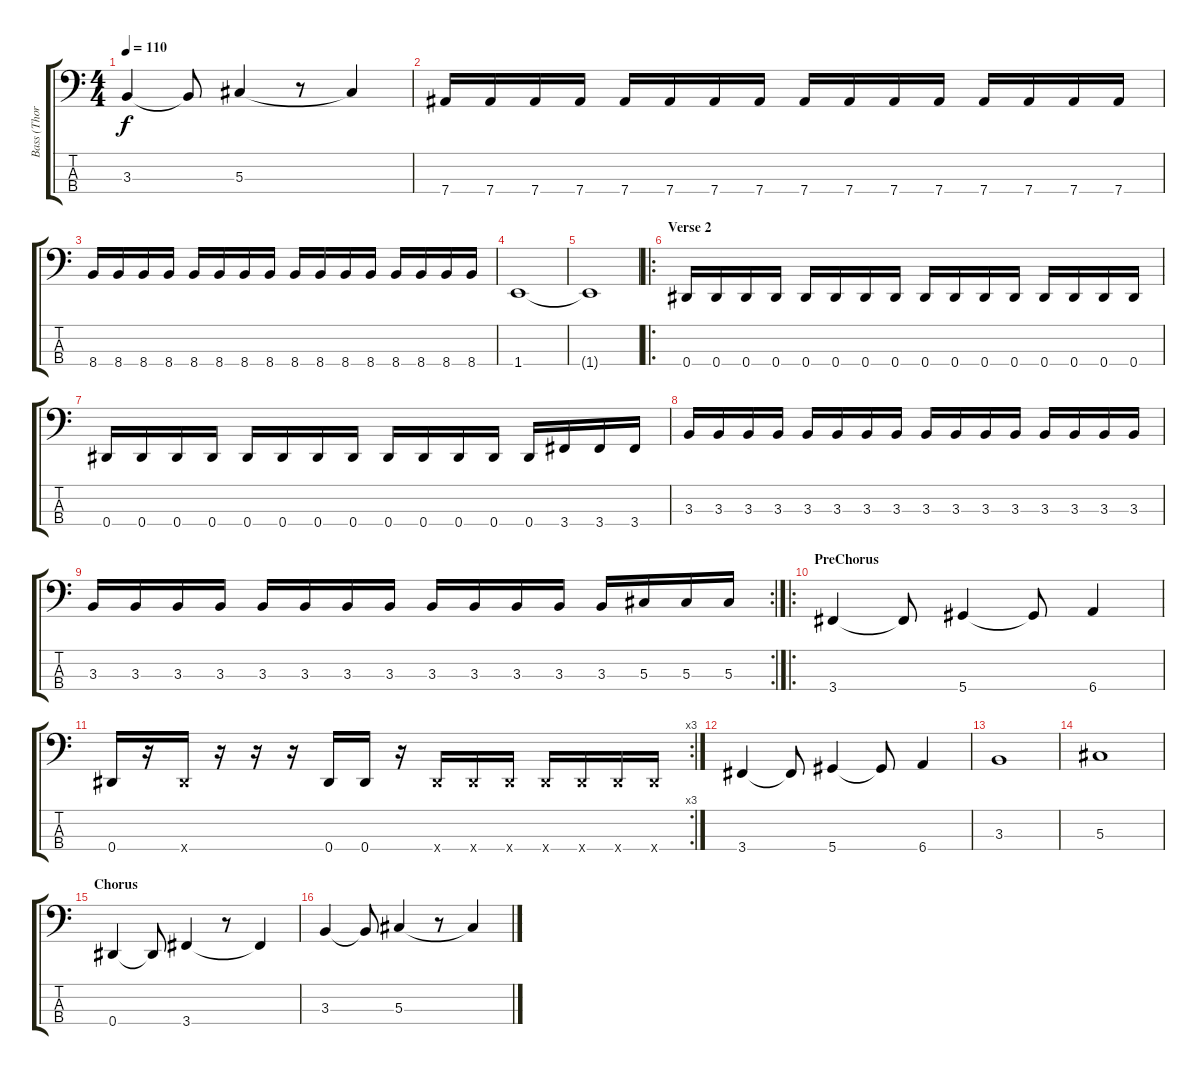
\track ("Bass (Thorsten)" "Bass (Thor") {instrument electricbasspick}
\staff {score tabs}
\tuning (Gb2 Db2 Ab1 Eb1) {hide}
\ts (4 4)
\tempo 110
\clef f4
\ks c
3.3.4{dy f} 3.3{t}.8 5.3.4 r.8 5.3{t}.4 |
7.4.16 7.4.16 7.4.16 7.4.16 7.4.16 7.4.16 7.4.16 7.4.16 7.4.16 7.4.16 7.4.16 7.4.16 7.4.16 7.4.16 7.4.16 7.4.16 |
8.4.16 8.4.16 8.4.16 8.4.16 8.4.16 8.4.16 8.4.16 8.4.16 8.4.16 8.4.16 8.4.16 8.4.16 8.4.16 8.4.16 8.4.16 8.4.16 |
1.4.1 |
1.4{t}.1 |
\ro
\section ("" "Verse 2")
0.4.16 0.4.16 0.4.16 0.4.16 0.4.16 0.4.16 0.4.16 0.4.16 0.4.16 0.4.16 0.4.16 0.4.16 0.4.16 0.4.16 0.4.16 0.4.16 |
0.4.16 0.4.16 0.4.16 0.4.16 0.4.16 0.4.16 0.4.16 0.4.16 0.4.16 0.4.16 0.4.16 0.4.16 0.4.16 3.4.16 3.4.16 3.4.16 |
3.3.16 3.3.16 3.3.16 3.3.16 3.3.16 3.3.16 3.3.16 3.3.16 3.3.16 3.3.16 3.3.16 3.3.16 3.3.16 3.3.16 3.3.16 3.3.16 |
\rc 2
3.3.16 3.3.16 3.3.16 3.3.16 3.3.16 3.3.16 3.3.16 3.3.16 3.3.16 3.3.16 3.3.16 3.3.16 3.3.16 5.3.16 5.3.16 5.3.16 |
\ro
\section ("" "PreChorus")
3.4.4 3.4{t}.8 5.4.4 5.4{t}.8 6.4.4 |
\rc 3
0.4.16 r.16 0.4{x}.16 r.16 r.16 r.16 0.4.16 0.4.16 r.16 0.4{x}.16 0.4{x}.16 0.4{x}.16 0.4{x}.16 0.4{x}.16 0.4{x}.16 0.4{x}.16 |
3.4.4 3.4{t}.8 5.4.4 5.4{t}.8 6.4.4 |
3.3.1 |
5.3.1 |
\section ("" "Chorus")
0.4.4 0.4{t}.8 3.4.4 r.8 3.4{t}.4 |
3.3.4 3.3{t}.8 5.3.4 r.8 5.3{t}.4
